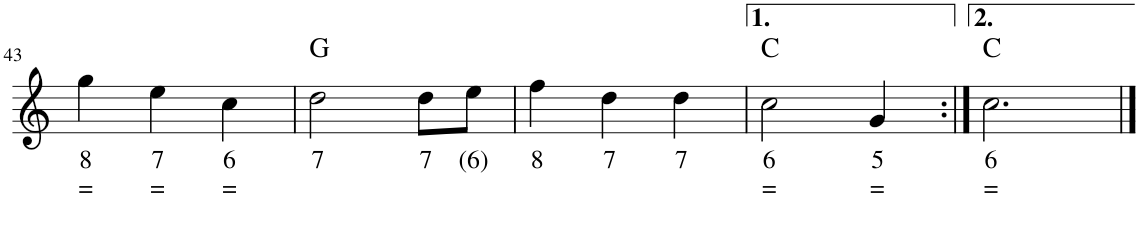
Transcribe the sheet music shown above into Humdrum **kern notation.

**kern	**kern	**text	**text	**harte
*part2	*part1	*part1	*part1	*part1
*staff2	*staff1	*staff1	*staff1	*
*I"Stem	*I"Stem	*	*	*
!!LO:PB:g=z
*clefG2	*clefG2	*	*	*
*k[]	*k[]	*	*	*
*M3/4	*M3/4	*	*	*
=43	=43	=43	=43	=43
!	!	!LO:LY:b	!LO:LY:b	!
4g	4gg\	8	=	.
!	!	!LO:LY:b	!LO:LY:b	!
4e	4ee\	7	=	.
!	!	!LO:LY:b	!LO:LY:b	!
4c	4cc\	6	=	.
=44	=44	=44	=44	=44
!	!	!LO:LY:b	!	!
2d	2dd\	7	.	G:maj
!	!	!LO:LY:b	!	!
8d/L	8dd\L	7	.	.
!	!	!LO:LY:b	!	!
8e/J	8ee\J	(6)	.	.
=45	=45	=45	=45	=45
!	!	!LO:LY:b	!	!
4f	4ff\	8	.	.
!	!	!LO:LY:b	!	!
4d	4dd\	7	.	.
!	!	!LO:LY:b	!	!
4d	4dd\	7	.	.
=46	=46	=46	=46	=46
!	!	!LO:LY:b	!LO:LY:b	!
2c	2cc\	6	=	C:maj
!	!	!LO:LY:b	!LO:LY:b	!
4G	4g/	5	=	.
=47:|!	=47:|!	=47:|!	=47:|!	=47:|!
!	!	!LO:LY:b	!LO:LY:b	!
2.c	2.cc\	6	=	C:maj
==	==	==	==	==
*-	*-	*-	*-	*-
